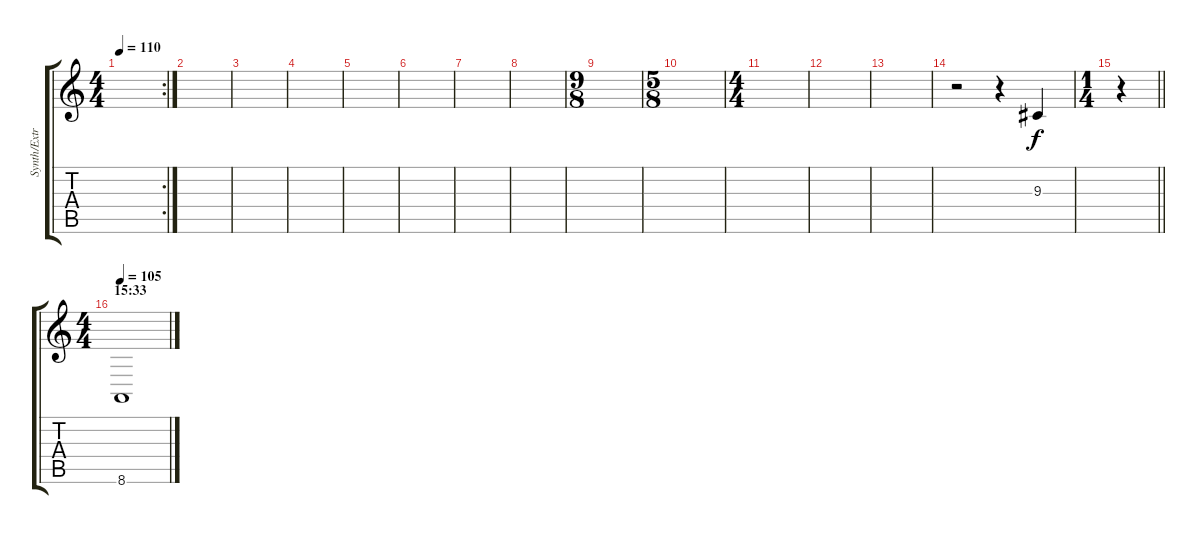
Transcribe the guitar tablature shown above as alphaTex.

\track ("Synth/Extra Guitar I/Vocals" "Synth/Extr") {instrument pad3polysynth}
\staff {score tabs}
\tuning (Db4 Ab3 E3 B2 Gb2 Db2) {hide}
\rc 2
\ts (4 4)
\tempo 110
\clef g2
\ks c
|
|
|
|
|
|
|
|
\ts (9 8)
|
\ts (5 8)
|
\ts (4 4)
|
|
|
r.2 r.4 9.3.4{volume 13 instrument reversecymbal} |
\ts (1 4)
\barLineRight lightlight
r.4{volume 0} |
\ts (4 4)
\section ("" "15:33")
\tempo 105
8.6{sl}.1{volume 10 instrument contrabass}
